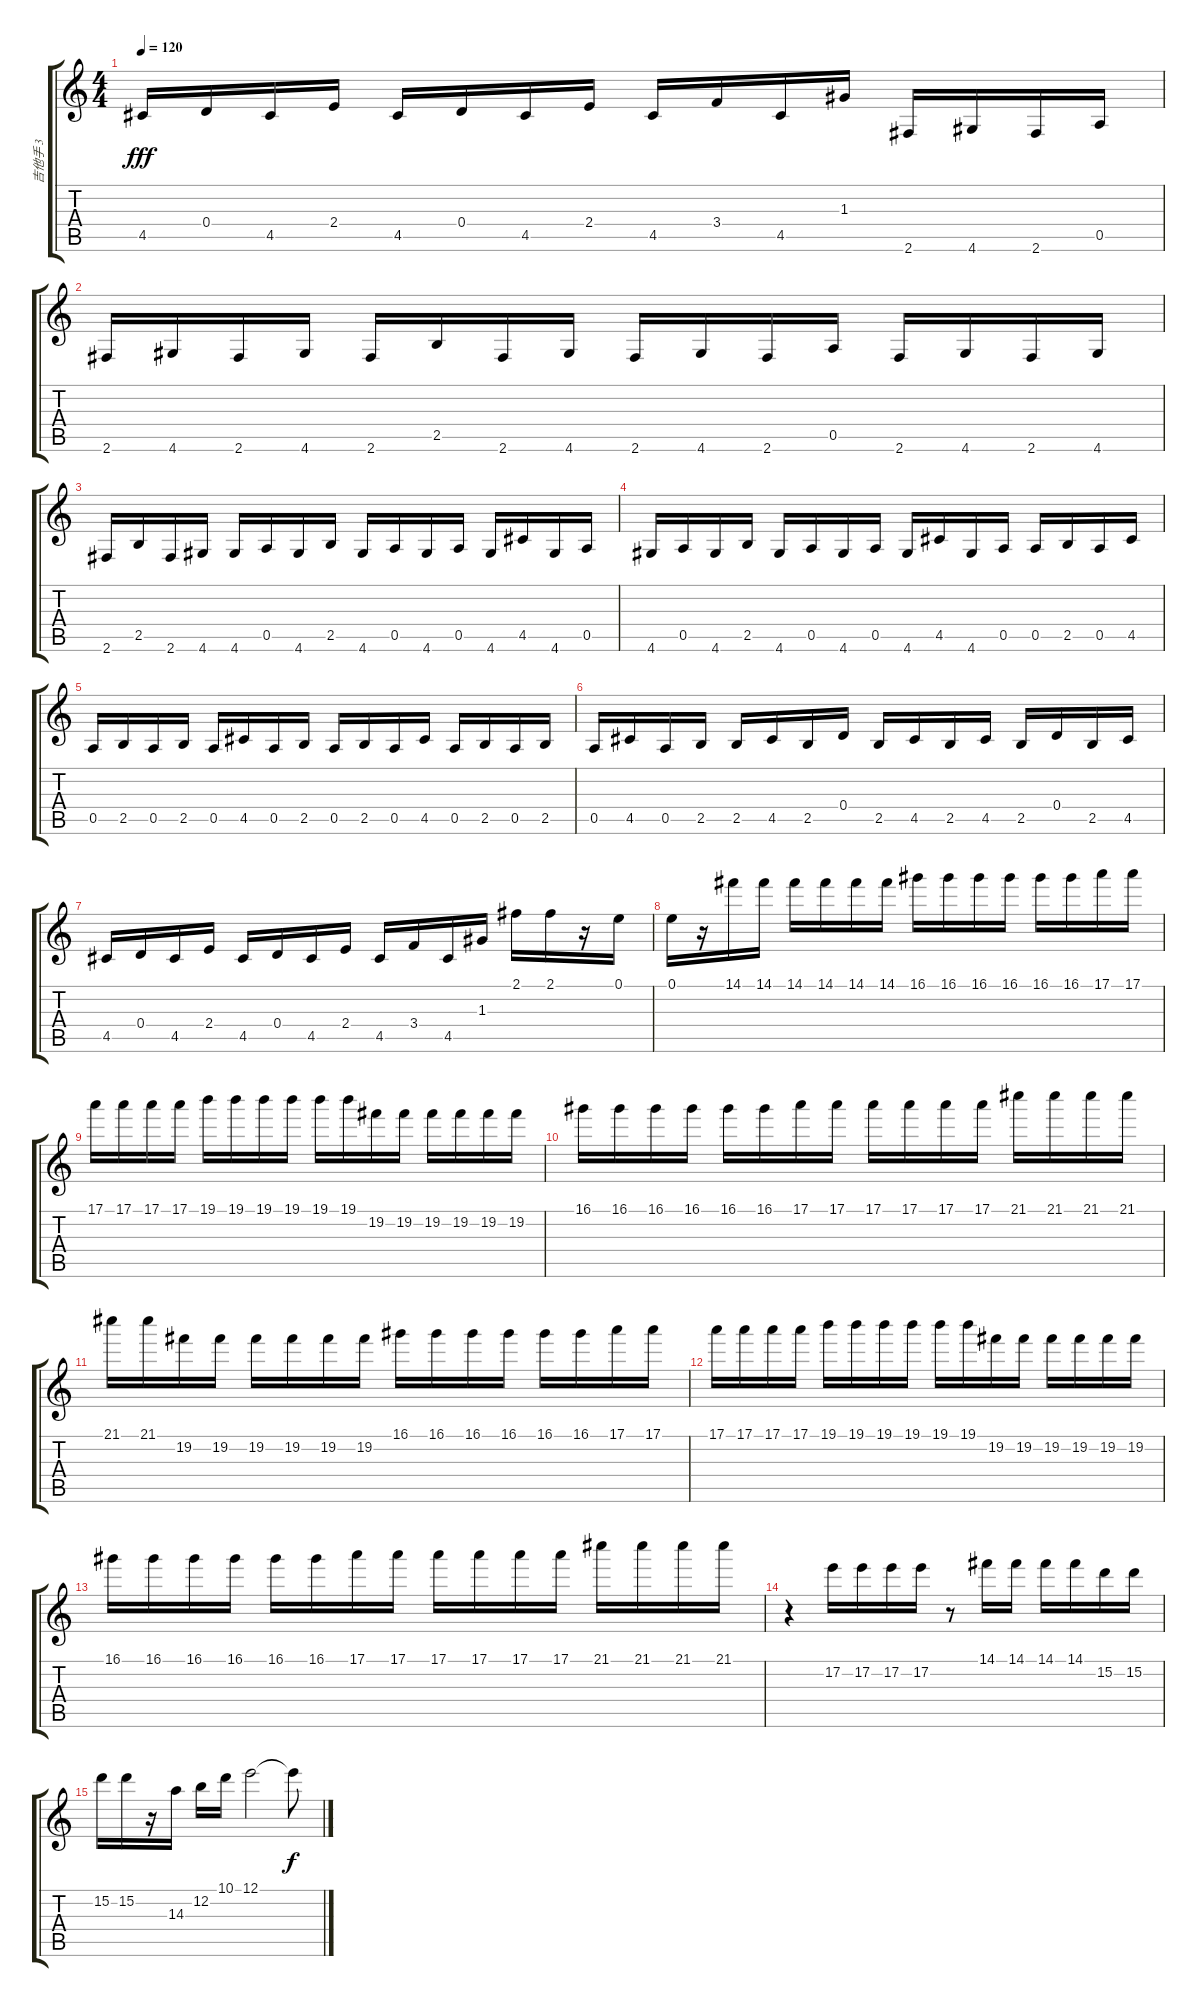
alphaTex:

\track ("吉他手 3" "吉他手 3") {instrument overdrivenguitar}
\staff {score tabs}
\tuning (E4 B3 G3 D3 A2 E2) {hide}
\ts (4 4)
\tempo 120
\clef g2
\ks c
4.5.16{dy fff} 0.4.16 4.5.16 2.4.16 4.5.16 0.4.16 4.5.16 2.4.16 4.5.16 3.4.16 4.5.16 1.3.16 2.6.16 4.6.16 2.6.16 0.5.16 |
2.6.16 4.6.16 2.6.16 4.6.16 2.6.16 2.5.16 2.6.16 4.6.16 2.6.16 4.6.16 2.6.16 0.5.16 2.6.16 4.6.16 2.6.16 4.6.16 |
2.6.16 2.5.16 2.6.16 4.6.16 4.6.16 0.5.16 4.6.16 2.5.16 4.6.16 0.5.16 4.6.16 0.5.16 4.6.16 4.5.16 4.6.16 0.5.16 |
4.6.16 0.5.16 4.6.16 2.5.16 4.6.16 0.5.16 4.6.16 0.5.16 4.6.16 4.5.16 4.6.16 0.5.16 0.5.16 2.5.16 0.5.16 4.5.16 |
0.5.16 2.5.16 0.5.16 2.5.16 0.5.16 4.5.16 0.5.16 2.5.16 0.5.16 2.5.16 0.5.16 4.5.16 0.5.16 2.5.16 0.5.16 2.5.16 |
0.5.16 4.5.16 0.5.16 2.5.16 2.5.16 4.5.16 2.5.16 0.4.16 2.5.16 4.5.16 2.5.16 4.5.16 2.5.16 0.4.16 2.5.16 4.5.16 |
4.5.16 0.4.16 4.5.16 2.4.16 4.5.16 0.4.16 4.5.16 2.4.16 4.5.16 3.4.16 4.5.16 1.3.16 2.1.16 2.1.16 r.16 0.1.16 |
0.1.16 r.16 14.1.16 14.1.16 14.1.16 14.1.16 14.1.16 14.1.16 16.1.16 16.1.16 16.1.16 16.1.16 16.1.16 16.1.16 17.1.16 17.1.16 |
17.1.16 17.1.16 17.1.16 17.1.16 19.1.16 19.1.16 19.1.16 19.1.16 19.1.16 19.1.16 19.2.16 19.2.16 19.2.16 19.2.16 19.2.16 19.2.16 |
16.1.16 16.1.16 16.1.16 16.1.16 16.1.16 16.1.16 17.1.16 17.1.16 17.1.16 17.1.16 17.1.16 17.1.16 21.1.16 21.1.16 21.1.16 21.1.16 |
21.1.16 21.1.16 19.2.16 19.2.16 19.2.16 19.2.16 19.2.16 19.2.16 16.1.16 16.1.16 16.1.16 16.1.16 16.1.16 16.1.16 17.1.16 17.1.16 |
17.1.16 17.1.16 17.1.16 17.1.16 19.1.16 19.1.16 19.1.16 19.1.16 19.1.16 19.1.16 19.2.16 19.2.16 19.2.16 19.2.16 19.2.16 19.2.16 |
16.1.16 16.1.16 16.1.16 16.1.16 16.1.16 16.1.16 17.1.16 17.1.16 17.1.16 17.1.16 17.1.16 17.1.16 21.1.16 21.1.16 21.1.16 21.1.16 |
r.4 17.2.16 17.2.16 17.2.16 17.2.16 r.8 14.1.16 14.1.16 14.1.16 14.1.16 15.2.16 15.2.16 |
15.2.16 15.2.16 r.16 14.3.16 12.2.16 10.1.16 12.1.2 12.1{t}.8{dy f}
